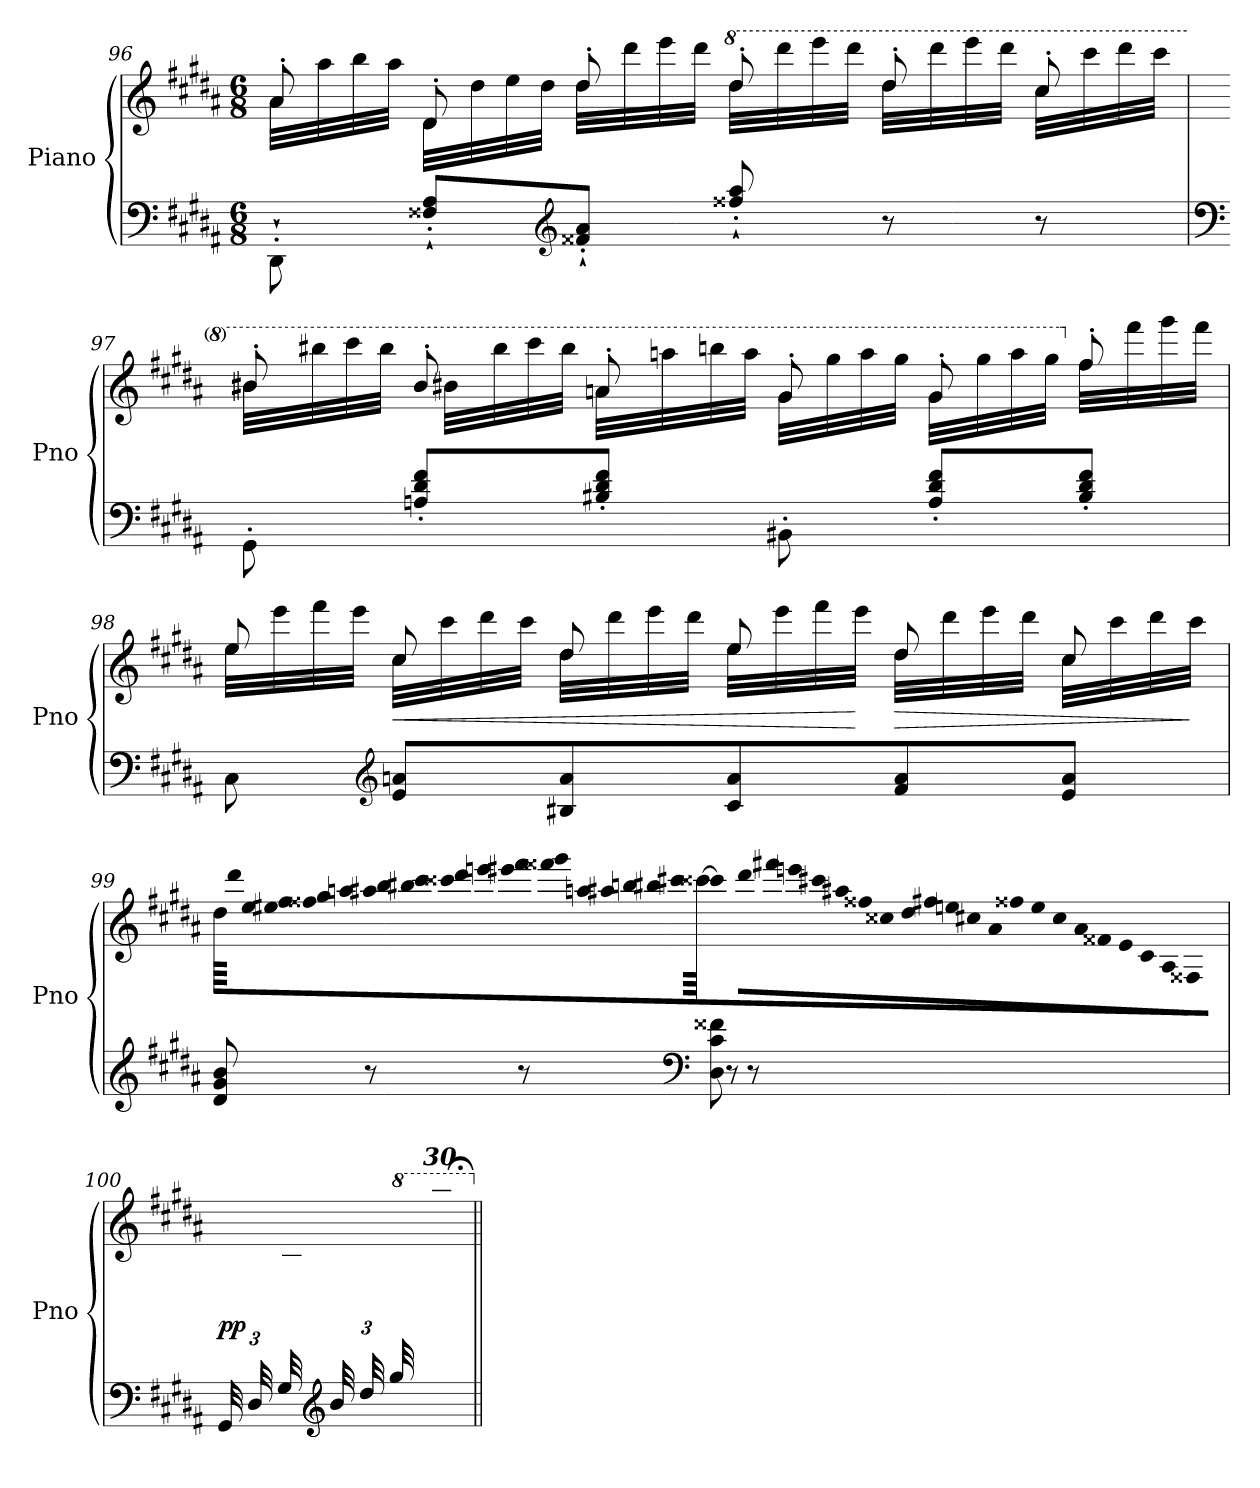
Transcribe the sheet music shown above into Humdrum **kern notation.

**kern	**kern	**dynam
*part1	*part1	*part1
*staff2	*staff1	*staff1/2
*I"Piano	*	*
*I'Pno	*	*
!!LO:LB:g=z
*clefF4	*clefG2	*
*k[f#c#g#d#a#]	*k[f#c#g#d#a#]	*
*M6/8	*M6/8	*
=96	=96	=96
*	*^	*
8DD#'`\	8a#'/	32a#\LLL	.
.	.	32aa#\	.
.	.	32bb\	.
.	.	32aa#\JJJ	.
8F##X/'` 8A#/'`L	8d#'/	32d#\LLL	.
.	.	32dd#\	.
.	.	32ee\	.
.	.	32dd#\JJJ	.
*clefG2	*	*	*
8f##X/'` 8a#/'`J	8dd#'/	32dd#\LLL	.
.	.	32ddd#\	.
.	.	32eee\	.
.	.	32ddd#\JJJ	.
*	*8va	*	*
8ff##X/'` 8aa#/'`	8ddd#'/	32ddd#\LLL	.
.	.	32dddd#\	.
.	.	32eeee\	.
.	.	32dddd#\JJJ	.
8r	8ddd#'/	32ddd#\LLL	.
.	.	32dddd#\	.
.	.	32eeee\	.
.	.	32dddd#\JJJ	.
8r	8ccc#'/	32ccc#\LLL	.
.	.	32cccc#\	.
.	.	32dddd#\	.
.	.	32cccc#\JJJ	.
!!LO:LB:g=z	!!
=97	=97	=97	=97
*clefF4	*	*	*
8GG#'\	8bb#X'/	32bb#X\LLL	.
.	.	32bbb#X\	.
.	.	32cccc#\	.
.	.	32bbb#\JJJ	.
8An/' 8d#/' 8f#/'L	8bb#'/	32bb#X\LLL	.
.	.	32bbb#\	.
.	.	32cccc#\	.
.	.	32bbb#\JJJ	.
8B#X/' 8d#/' 8f#/'J	8aan'/	32aa\LLL	.
.	.	32aaan\	.
.	.	32bbbn\	.
.	.	32aaa\JJJ	.
8BB#X'\	8gg#'/	32gg#\LLL	.
.	.	32ggg#\	.
.	.	32aaa\	.
.	.	32ggg#\JJJ	.
8A/' 8d#/' 8f#/'L	8gg#'/	32gg#\LLL	.
.	.	32ggg#\	.
.	.	32aaa\	.
.	.	32ggg#\JJJ	.
*	*X8va	*	*
8B#/' 8d#/' 8f#/'J	8ff#'/	32ff#\LLL	.
.	.	32fff#\	.
.	.	32ggg#\	.
.	.	32fff#\JJJ	.
!!LO:LB:g=z	!!
=98	=98	=98	=98
8C#\	8ee/	32ee\LLL	.
.	.	32eee\	.
.	.	32fff#\	.
.	.	32eee\JJJ	.
*clefG2	*	*	*
!	!	!	!LO:HP:b
8e/ 8an/L	8cc#/	32cc#\LLL	<
.	.	32ccc#\	.
.	.	32ddd#\	.
.	.	32ccc#\JJJ	.
8B#X/ 8a/	8dd#/	32dd#\LLL	.
.	.	32ddd#\	.
.	.	32eee\	.
.	.	32ddd#\JJJ	.
8c#/ 8a/	8ee/	32ee\LLL	.
.	.	32eee\	.
.	.	32fff#\	.
.	.	32eee\JJJ	[
!	!	!	!LO:HP:b
8f#/ 8a/	8dd#/	32dd#\LLL	>
.	.	32ddd#\	.
.	.	32eee\	.
.	.	32ddd#\JJJ	.
8e/ 8a/J	8cc#/	32cc#\LLL	.
.	.	32ccc#\	.
.	.	32ddd#\	.
.	.	32ccc#\JJJ	]
*	*v	*v	*
!!LO:PB:g=z
=99	=99	=99
*	*Xtuplet	*
*	*^	*
!	!LO:TX:a:Bi:t=80	!	!
!	!LO:N:vis=32	!	!
*	*v	*v	*
8d#/ 8g#/ 8b/	1920%29dd#!\LLL	.
!	!LO:N:vis=32	!
.	1920%29ddd#!\	.
!	!LO:N:vis=32	!
.	1920%29ee!\	.
!	!LO:N:vis=32	!
.	1920%29ee#X!\	.
!	!LO:N:vis=32	!
.	1920%29ff#!\	.
!	!LO:N:vis=32	!
.	1920%29ff##X!\	.
!	!LO:N:vis=32	!
.	1920%29gg#!\	.
!	!LO:N:vis=32	!
.	1920%29aan!\	.
!	!LO:N:vis=32	!
.	1920%29aa#X!\	.
8r	.	.
!	!LO:N:vis=32	!
.	1920%29bb!\	.
!	!LO:N:vis=32	!
.	1920%29bb#X!\	.
!	!LO:N:vis=32	!
.	1920%29ccc#!\	.
!	!LO:N:vis=32	!
.	1920%29ccc##X!\	.
!	!LO:N:vis=32	!
.	1920%29ddd#!\	.
!	!LO:N:vis=32	!
.	1920%29eeen!\	.
!	!LO:N:vis=32	!
.	1920%29eee#X!\	.
!	!LO:N:vis=32	!
.	1920%29fff#!\	.
8r	.	.
!	!LO:N:vis=32	!
.	1920%29fff##X!\	.
!	!LO:N:vis=32	!
.	1920%29ggg#!\	.
!	!LO:N:vis=32	!
.	1920%29aan!\	.
!	!LO:N:vis=32	!
.	1920%29aa#X!\	.
!	!LO:N:vis=32	!
.	1920%29bbn!\	.
!	!LO:N:vis=32	!
.	1920%29bb#X!\	.
!	!LO:N:vis=32	!
.	1920%29ccc#X!\	.
.	[80ccc##X!\JJJ	.
*clefF4	*	*
8D#\ 8c#\ 8f##X\	384ccc##!\JJJ]	.
!	!LO:N:vis=32	!
.	960%17ddd#!\LLL	.
!	!LO:N:vis=32	!
.	960%17fff#X!\	.
!	!LO:N:vis=32	!
.	960%17eeen!\	.
!	!LO:N:vis=32	!
.	960%17ccc#X!\	.
!	!LO:N:vis=32	!
.	960%17aa#X!\	.
!	!LO:N:vis=32	!
.	960%17ff##X!\	.
!	!LO:N:vis=32	!
.	960%17cc##X!\	.
8r	.	.
!	!LO:N:vis=32	!
.	960%17dd#!\	.
!	!LO:N:vis=32	!
.	960%17ff#X!\	.
!	!LO:N:vis=32	!
.	960%17een!\	.
!	!LO:N:vis=32	!
.	960%17cc#X!\	.
!	!LO:N:vis=32	!
.	960%17a#!\	.
!	!LO:N:vis=32	!
.	960%17ff##X!\	.
!	!LO:N:vis=32	!
.	960%17ee!\	.
8r	.	.
!	!LO:N:vis=32	!
.	960%17cc#!\	.
!	!LO:N:vis=32	!
.	960%17a#!\	.
!	!LO:N:vis=32	!
.	960%17f##X!\	.
!	!LO:N:vis=32	!
.	960%17e!\	.
!	!LO:N:vis=32	!
.	960%17c#!\	.
!	!LO:N:vis=32	!
.	960%17A#!\	.
!	!LO:N:vis=32	!
.	960%17F##X!\JJJ	.
.	1920ryy	.
!!LO:LB:g=z
=100	=100	=100
*Xbrackettup	*	*
*^	*	*
!	!	!	!LO:DY:b
(>48GG#!/LLL	16ryy	16ryy	pp
48D#!/	.	.	.
48G#!/	.	.	.
16ryy	16ryy	48B!\	.
.	.	48d#!\	.
.	.	48g#!\)	.
*clefG2	*	*	*
(>48b!/	8ryy	16ryy	.
48dd#!/	.	.	.
48gg#!/	.	.	.
*	*	*8va	*
8.ryy	.	48bb!\	.
.	.	48ddd#!\	.
!	!	!LO:TX:a:Bi:t=30	!
.	.	48bbb!\JJ)	.
.	8ryy	8ggg#;<\J	.
*	*	*X8va	*
*v	*v	*	*
=||	=||	=||
*-	*-	*-
